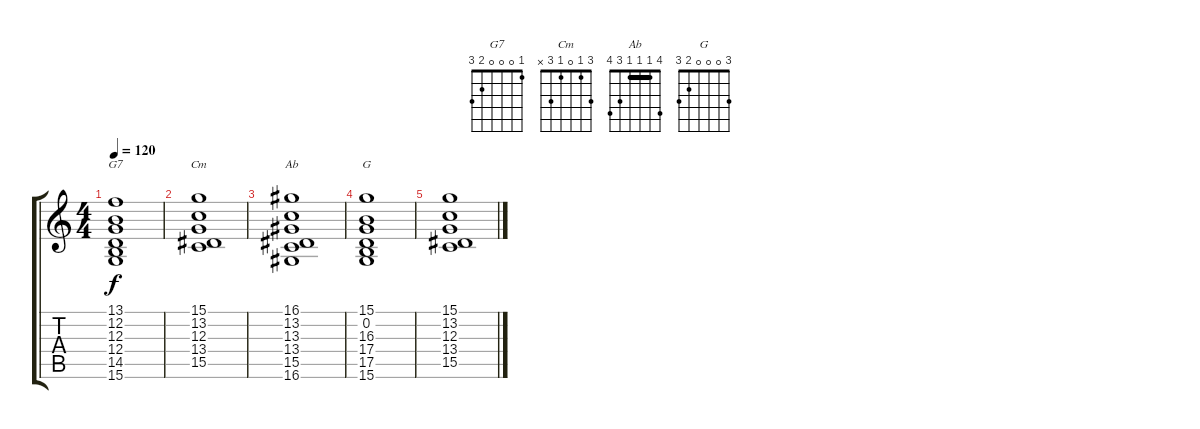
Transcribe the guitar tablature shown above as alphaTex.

\track "" {instrument choiraahs}
\staff {score tabs}
\tuning (E4 B3 G3 D3 A2 E2) {hide}
\chord ("G7" 1 0 0 0 2 3)
\chord ("Cm" 3 1 0 1 3 x)
\chord ("Ab" 4 1 1 1 3 4) {barre 1}
\chord ("G" 3 0 0 0 2 3)
\ts (4 4)
\tempo 120
\clef g2
\ks c
(13.1 12.2 12.3 12.4 14.5 15.6).1{ch "G7" dy f} |
(15.1 13.2 12.3 13.4 15.5).1{ch "Cm"} |
(16.1 13.2 13.3 13.4 15.5 16.6).1{ch "Ab"} |
(15.1 0.2 16.3 17.4 17.5 15.6).1{ch "G"} |
(15.1 13.2 12.3 13.4 15.5).1
